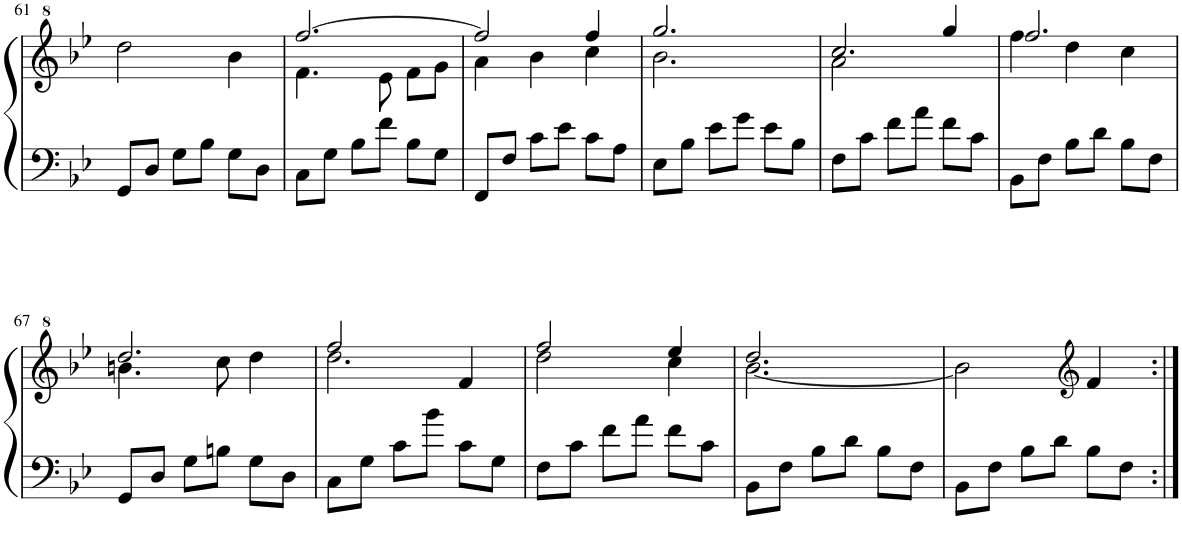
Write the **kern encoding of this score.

**kern	**kern
*part1	*part1
*staff2	*staff1
*I"Piano	*
*I'Pno.	*
!!LO:PB:g=z
*clefF4	*clefG^2
*k[b-e-]	*k[b-e-]
*M3/4	*M3/4
=61	=61
8GG/L	2ddd\
8D/J	.
8G\L	.
8B-\J	.
8G\L	4bb-\
8D\J	.
=62	=62
*	*^
8C\L	[2.fff/	4.ff\
8G\J	.	.
8B-\L	.	.
8f\J	.	8ee-\
8B-\L	.	8ff\L
8G\J	.	8gg\J
=63	=63	=63
8FF/L	2fff/]	4aa\
8F/J	.	.
8c\L	.	4bb-\
8e-\J	.	.
8c\L	4fff/	4ccc\
8A\J	.	.
=64	=64	=64
8E-\L	2.ggg/	2.bb-\
8B-\J	.	.
8e-\L	.	.
8g\J	.	.
8e-\L	.	.
8B-\J	.	.
=65	=65	=65
8F\L	2aa\	2.ccc/
8c\J	.	.
8f\L	.	.
8a\J	.	.
8f\L	4ggg/	.
8c\J	.	.
=66	=66	=66
8BB-\L	2.fff/	4fff\
8F\J	.	.
8B-\L	.	4ddd\
8d\J	.	.
8B-\L	.	4ccc\
8F\J	.	.
!!LO:LB:g=z	!!
=67	=67	=67
8GG/L	2.ddd/	4.bbn\
8D/J	.	.
8G\L	.	.
8Bn\J	.	8ccc\
8G\L	.	4ddd\
8D\J	.	.
=68	=68	=68
8C\L	2.ddd\	2fff/
8G\J	.	.
8c\L	.	.
8b-\J	.	.
8c\L	.	4ff/
8G\J	.	.
=69	=69	=69
8F\L	2ddd\	2fff/
8c\J	.	.
8f\L	.	.
8a\J	.	.
8f\L	4ccc\	4eee-/
8c\J	.	.
=70	=70	=70
8BB-\L	[2.bb-\	2.ddd/
8F\J	.	.
8B-\L	.	.
8d\J	.	.
8B-\L	.	.
8F\J	.	.
*	*v	*v
=71	=71
8BB-\L	2bb-\]
8F\J	.
8B-\L	.
8d\J	.
*	*clefG2
8B-\L	4f/
8F\J	.
=:|!	=:|!
*-	*-
